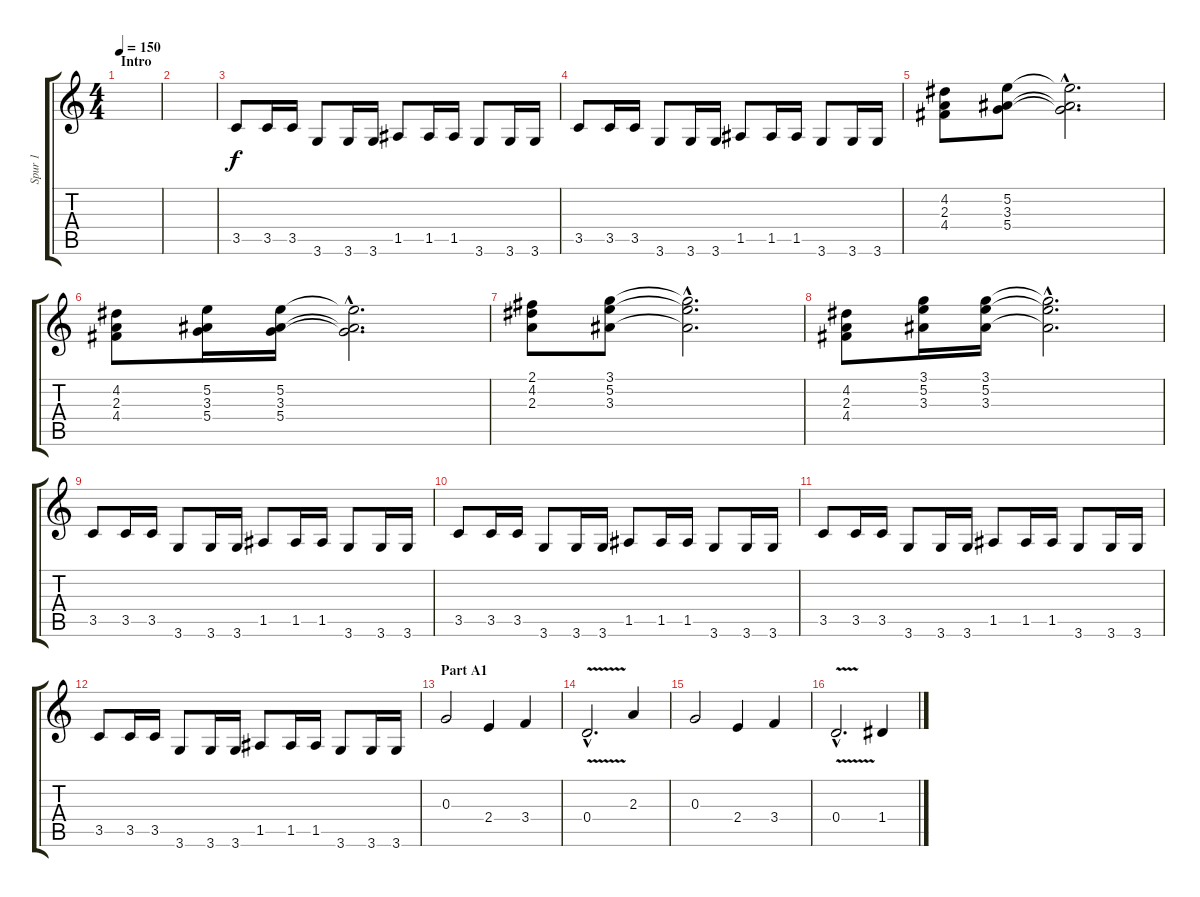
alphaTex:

\track ("Spur 1" "Spur 1") {instrument electricguitarclean}
\staff {score tabs}
\tuning (E4 B3 G3 D3 A2 E2) {hide}
\ts (4 4)
\section ("" "Intro")
\tempo 150
\clef g2
\ks c
|
|
3.5.8{instrument acousticguitarnylon} 3.5.16 3.5.16 3.6.8 3.6.16 3.6.16 1.5.8 1.5.16 1.5.16 3.6.8 3.6.16 3.6.16 |
3.5.8 3.5.16 3.5.16 3.6.8 3.6.16 3.6.16 1.5.8 1.5.16 1.5.16 3.6.8 3.6.16 3.6.16 |
(4.2 2.3 4.4).8 (5.2 3.3 5.4).8 (5.2{hac t} 3.3{hac t} 5.4{hac t}).2{d} |
(4.2 2.3 4.4).8 (5.2 3.3 5.4).16 (5.2 3.3 5.4).16 (5.2{hac t} 3.3{hac t} 5.4{hac t}).2{d} |
(2.1 4.2 2.3).8 (3.1 5.2 3.3).8 (3.1{hac t} 5.2{hac t} 3.3{hac t}).2{d} |
(4.2 2.3 4.4).8 (3.1 5.2 3.3).16 (3.1 5.2 3.3).16 (3.1{hac t} 5.2{hac t} 3.3{hac t}).2{d} |
3.5.8{instrument electricguitarjazz} 3.5.16 3.5.16 3.6.8 3.6.16 3.6.16 1.5.8 1.5.16 1.5.16 3.6.8 3.6.16 3.6.16 |
3.5.8 3.5.16 3.5.16 3.6.8 3.6.16 3.6.16 1.5.8 1.5.16 1.5.16 3.6.8 3.6.16 3.6.16 |
3.5.8 3.5.16 3.5.16 3.6.8 3.6.16 3.6.16 1.5.8 1.5.16 1.5.16 3.6.8 3.6.16 3.6.16 |
3.5.8 3.5.16 3.5.16 3.6.8 3.6.16 3.6.16 1.5.8 1.5.16 1.5.16 3.6.8 3.6.16 3.6.16 |
\section ("" "Part A1")
0.3.2{instrument electricguitarjazz} 2.4.4 3.4.4 |
0.4{v hac}.2{d} 2.3.4 |
0.3.2 2.4.4 3.4.4 |
0.4{v hac}.2{d} 1.4{sl}.4
